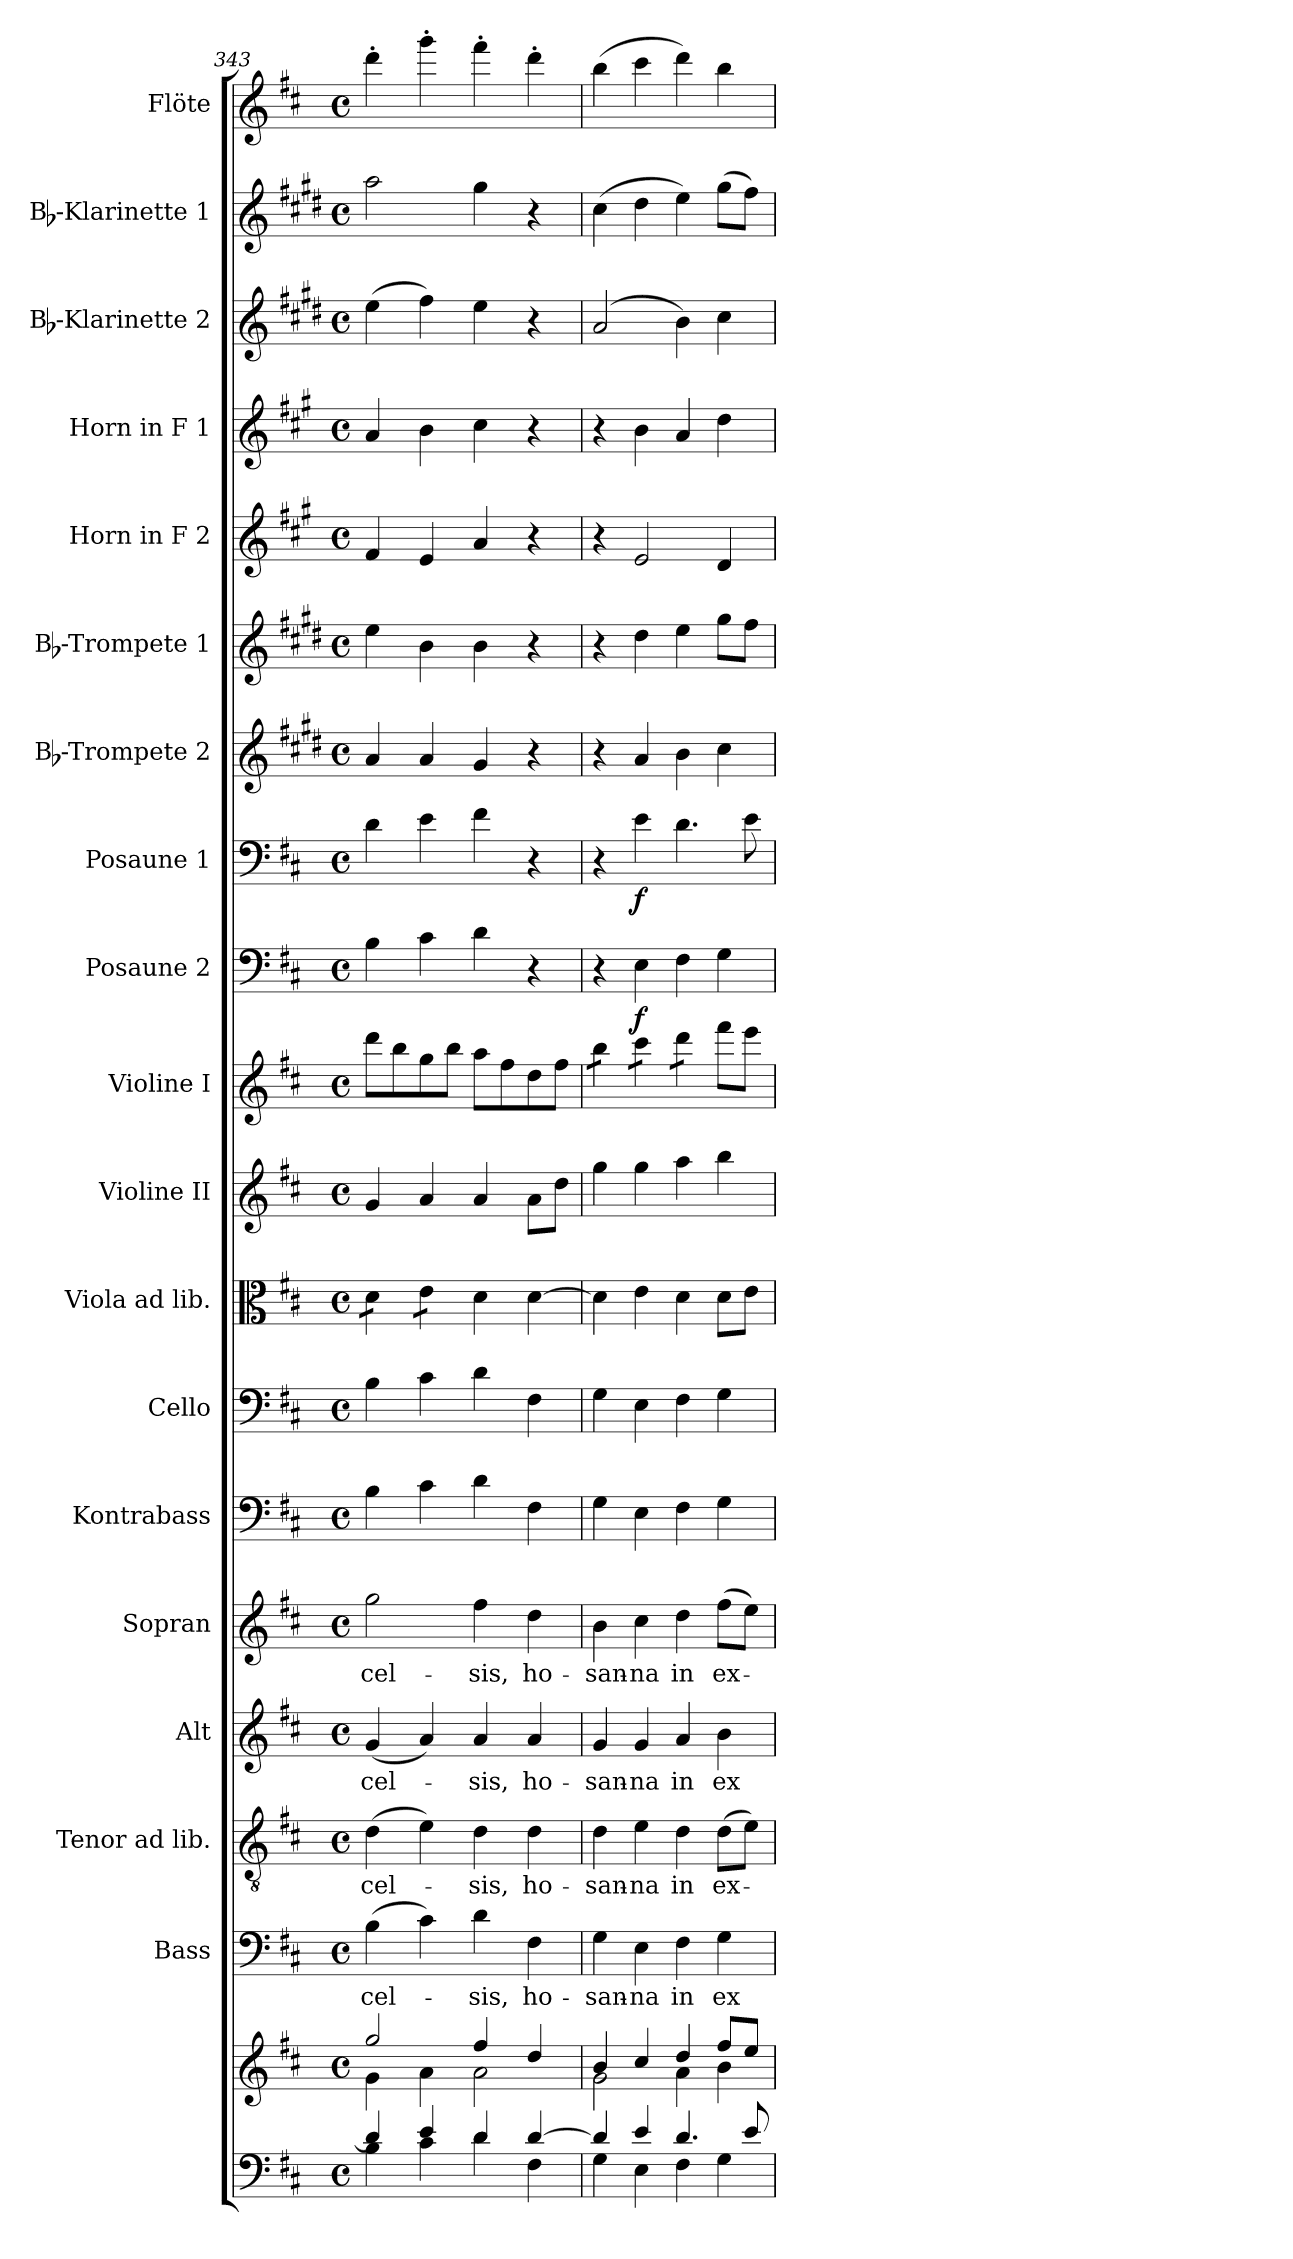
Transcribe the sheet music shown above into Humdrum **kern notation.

**kern	**kern	**kern	**text	**kern	**text	**kern	**text	**kern	**text	**kern	**kern	**kern	**kern	**kern	**kern	**dynam	**kern	**dynam	**kern	**kern	**kern	**kern	**kern	**kern	**kern
*part19	*part19	*part18	*part18	*part17	*part17	*part16	*part16	*part15	*part15	*part14	*part13	*part12	*part11	*part10	*part9	*part9	*part8	*part8	*part7	*part6	*part5	*part4	*part3	*part2	*part1
*staff20	*staff19	*staff18	*staff18	*staff17	*staff17	*staff16	*staff16	*staff15	*staff15	*staff14	*staff13	*staff12	*staff11	*staff10	*staff9	*staff9	*staff8	*staff8	*staff7	*staff6	*staff5	*staff4	*staff3	*staff2	*staff1
*	*	*I"Bass	*	*I"Tenor ad lib.	*	*I"Alt	*	*I"Sopran	*	*I"Kontrabass	*I"Cello	*I"Viola ad lib.	*I"Violine II	*I"Violine I	*I"Posaune 2	*	*I"Posaune 1	*	*I"Bb-Trompete 2	*I"Bb-Trompete 1	*I"Horn in F 2	*I"Horn in F 1	*I"Bb-Klarinette 2	*I"Bb-Klarinette 1	*I"Flöte
*	*	*I'B.	*	*I'T.	*	*I'A.	*	*I'S.	*	*I'Kb.	*	*I'Vla.	*I'Vl. II	*I'Vl. I	*I'Pos. 2	*	*I'Pos. 1	*	*I'Bb Trp. 2	*I'Bb Trp. 1	*	*	*I'Bb Kl. 2	*I'Bb Kl. 1	*I'Fl.
*clefF4	*clefG2	*clefF4	*	*clefGv2	*	*clefG2	*	*clefG2	*	*clefF4	*clefF4	*clefC3	*clefG2	*clefG2	*clefF4	*	*clefF4	*	*clefG2	*clefG2	*clefG2	*clefG2	*clefG2	*clefG2	*clefG2
*	*	*	*	*	*	*	*	*	*	*ITrd7c12	*	*	*	*	*	*	*	*	*ITrd1c2	*ITrd1c2	*ITrd4c7	*ITrd4c7	*ITrd1c2	*ITrd1c2	*
*k[f#c#]	*k[f#c#]	*k[f#c#]	*	*k[f#c#]	*	*k[f#c#]	*	*k[f#c#]	*	*k[f#c#]	*k[f#c#]	*k[f#c#]	*k[f#c#]	*k[f#c#]	*k[f#c#]	*	*k[f#c#]	*	*k[f#c#]	*k[f#c#]	*k[f#c#]	*k[f#c#]	*k[f#c#]	*k[f#c#]	*k[f#c#]
*D:	*D:	*D:	*	*D:	*	*D:	*	*D:	*	*D:	*D:	*D:	*D:	*D:	*D:	*	*D:	*	*D:	*D:	*D:	*D:	*D:	*D:	*D:
*M4/4	*M4/4	*M4/4	*	*M4/4	*	*M4/4	*	*M4/4	*	*M4/4	*M4/4	*M4/4	*M4/4	*M4/4	*M4/4	*	*M4/4	*	*M4/4	*M4/4	*M4/4	*M4/4	*M4/4	*M4/4	*M4/4
*met(c)	*met(c)	*met(c)	*	*met(c)	*	*met(c)	*	*met(c)	*	*met(c)	*met(c)	*met(c)	*met(c)	*met(c)	*met(c)	*	*met(c)	*	*met(c)	*met(c)	*met(c)	*met(c)	*met(c)	*met(c)	*met(c)
=343	=343	=343	=343	=343	=343	=343	=343	=343	=343	=343	=343	=343	=343	=343	=343	=343	=343	=343	=343	=343	=343	=343	=343	=343	=343
*^	*^	*	*	*	*	*	*	*	*	*	*	*	*	*	*	*	*	*	*	*	*	*	*	*	*
!	!	!	!	!	!LO:LY:b	!	!LO:LY:b	!	!LO:LY:b	!	!LO:LY:b	!	!	!	!	!	!	!	!	!	!	!	!	!	!	!	!
*	*	*	*	*	*	*	*	*	*	*	*	*	*	*tremolo	*	*	*	*	*	*	*	*	*	*	*	*	*
4d/]	4B\	2gg/	4g\	(>4B\	-cel-	(>4d\	-cel-	(<4g/	-cel-	2gg\	-cel-	4BB\	4B\	8d\L	4g/	8ddd\L	4B\	.	4d\	.	4g/	4dd\	4B/	4d/	(>4dd\	2gg\	4ddd'>\
.	.	.	.	.	.	.	.	.	.	.	.	.	.	8d\J	.	8bb\	.	.	.	.	.	.	.	.	.	.	.
4e/	4c#\	.	4a\	4c#\)	.	4e\)	.	4a/)	.	.	.	4C#\	4c#\	8e\L	4a/	8gg\	4c#\	.	4e\	.	4g/	4a\	4A/	4e\	4ee\)	.	4ggg'>\
.	.	.	.	.	.	.	.	.	.	.	.	.	.	8e\J	.	8bb\J	.	.	.	.	.	.	.	.	.	.	.
*	*	*	*	*	*	*	*	*	*	*	*	*	*	*Xtremolo	*	*	*	*	*	*	*	*	*	*	*	*	*
!	!	!	!	!	!LO:LY:b	!	!LO:LY:b	!	!LO:LY:b	!	!LO:LY:b	!	!	!	!	!	!	!	!	!	!	!	!	!	!	!	!
4d/	4d\	4ff#/	2a\	4d\	-sis,	4d\	-sis,	4a/	-sis,	4ff#\	-sis,	4D\	4d\	4d\	4a/	8aa\L	4d\	.	4f#\	.	4f#/	4a\	4d/	4f#\	4dd\	4ff#\	4fff#'>\
.	.	.	.	.	.	.	.	.	.	.	.	.	.	.	.	8ff#\	.	.	.	.	.	.	.	.	.	.	.
!	!	!	!	!	!LO:LY:b	!	!LO:LY:b	!	!LO:LY:b	!	!LO:LY:b	!	!	!	!	!	!	!	!	!	!	!	!	!	!	!	!
[>4d/	4F#\	4dd/	.	4F#\	ho-	4d\	ho-	4a/	ho-	4dd\	ho-	4FF#\	4F#\	[4d\	8a\L	8dd\	4r	.	4r	.	4r	4r	4r	4r	4r	4r	4ddd'>\
.	.	.	.	.	.	.	.	.	.	.	.	.	.	.	8dd\J	8ff#\J	.	.	.	.	.	.	.	.	.	.	.
=344	=344	=344	=344	=344	=344	=344	=344	=344	=344	=344	=344	=344	=344	=344	=344	=344	=344	=344	=344	=344	=344	=344	=344	=344	=344	=344	=344
!	!	!	!	!	!LO:LY:b	!	!LO:LY:b	!	!LO:LY:b	!	!LO:LY:b	!	!	!	!	!	!	!	!	!	!	!	!	!	!	!	!
*	*	*	*	*	*	*	*	*	*	*	*	*	*	*	*	*tremolo	*	*	*	*	*	*	*	*	*	*	*
4d/]	4G\	4b/	2g\	4G\	-san-	4d\	-san-	4g/	-san-	4b\	-san-	4GG\	4G\	4d\]	4gg\	8bb\L	4r	.	4r	.	4r	4r	4r	4r	(2g/	(>4b\	(>4bb\
.	.	.	.	.	.	.	.	.	.	.	.	.	.	.	.	8bb\J	.	.	.	.	.	.	.	.	.	.	.
!	!	!	!	!	!LO:LY:b	!	!LO:LY:b	!	!LO:LY:b	!	!LO:LY:b	!	!	!	!	!	!	!LO:DY:b	!	!LO:DY:b	!	!	!	!	!	!	!
4e/	4E\	4cc#/	.	4E\	-na	4e\	-na	4g/	-na	4cc#\	-na	4EE\	4E\	4e\	4gg\	8ccc#\L	4E\	f	4e\	f	4g/	4cc#\	2A/	4e\	.	4cc#\	4ccc#\
.	.	.	.	.	.	.	.	.	.	.	.	.	.	.	.	8ccc#\J	.	.	.	.	.	.	.	.	.	.	.
!	!	!	!	!	!LO:LY:b	!	!LO:LY:b	!	!LO:LY:b	!	!LO:LY:b	!	!	!	!	!	!	!	!	!	!	!	!	!	!	!	!
4.d/	4F#\	4dd/	4a\	4F#\	in	4d\	in	4a/	in	4dd\	in	4FF#\	4F#\	4d\	4aa\	8ddd\L	4F#\	.	4.d\	.	4a\	4dd\	.	4d/	4a\)	4dd\)	4ddd\)
.	.	.	.	.	.	.	.	.	.	.	.	.	.	.	.	8ddd\J	.	.	.	.	.	.	.	.	.	.	.
*	*	*	*	*	*	*	*	*	*	*	*	*	*	*	*	*Xtremolo	*	*	*	*	*	*	*	*	*	*	*
!	!	!	!	!	!LO:LY:b	!	!LO:LY:b	!	!LO:LY:b	!	!LO:LY:b	!	!	!	!	!	!	!	!	!	!	!	!	!	!	!	!
.	4G\	8ff#/L	4b\	4G\	ex-	(>8d\L	ex-	4b\	ex-	(>8ff#\L	ex-	4GG\	4G\	8d\L	4bb\	8fff#\L	4G\	.	.	.	4b\	8ff#\L	4G/	4g\	4b\	(>8ff#\L	4bb\
8e/	.	8ee/J	.	.	.	8e\J)	.	.	.	8ee\J)	.	.	.	8e\J	.	8eee\J	.	.	8e\	.	.	8ee\J	.	.	.	8ee\J)	.
*v	*v	*	*	*	*	*	*	*	*	*	*	*	*	*	*	*	*	*	*	*	*	*	*	*	*	*	*
*	*v	*v	*	*	*	*	*	*	*	*	*	*	*	*	*	*	*	*	*	*	*	*	*	*	*	*
=	=	=	=	=	=	=	=	=	=	=	=	=	=	=	=	=	=	=	=	=	=	=	=	=	=
*-	*-	*-	*-	*-	*-	*-	*-	*-	*-	*-	*-	*-	*-	*-	*-	*-	*-	*-	*-	*-	*-	*-	*-	*-	*-
